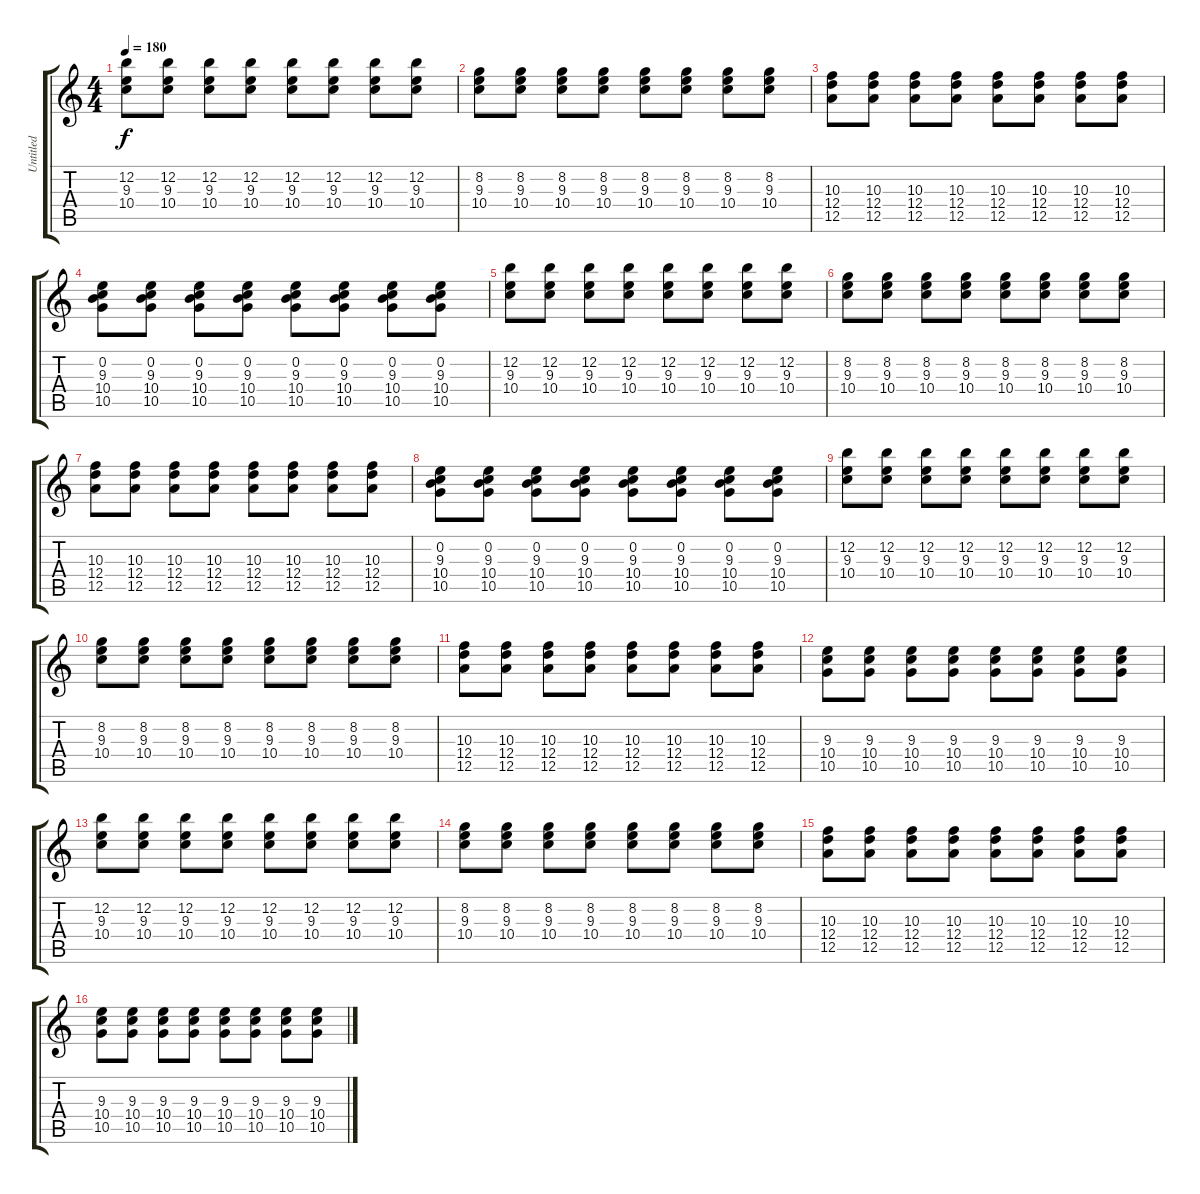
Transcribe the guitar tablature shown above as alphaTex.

\track ("Untitled" "Untitled") {instrument overdrivenguitar}
\staff {score tabs}
\tuning (E4 B3 G3 D3 A2 E2) {hide}
\ts (4 4)
\tempo 180
\clef g2
\ks c
(12.2 9.3 10.4).8{dy f instrument overdrivenguitar} (12.2 9.3 10.4).8 (12.2 9.3 10.4).8 (12.2 9.3 10.4).8 (12.2 9.3 10.4).8 (12.2 9.3 10.4).8 (12.2 9.3 10.4).8 (12.2 9.3 10.4).8 |
(8.2 9.3 10.4).8 (8.2 9.3 10.4).8 (8.2 9.3 10.4).8 (8.2 9.3 10.4).8 (8.2 9.3 10.4).8 (8.2 9.3 10.4).8 (8.2 9.3 10.4).8 (8.2 9.3 10.4).8 |
(10.3 12.4 12.5).8 (10.3 12.4 12.5).8 (10.3 12.4 12.5).8 (10.3 12.4 12.5).8 (10.3 12.4 12.5).8 (10.3 12.4 12.5).8 (10.3 12.4 12.5).8 (10.3 12.4 12.5).8 |
(0.2 9.3 10.4 10.5).8 (0.2 9.3 10.4 10.5).8 (0.2 9.3 10.4 10.5).8 (0.2 9.3 10.4 10.5).8 (0.2 9.3 10.4 10.5).8 (0.2 9.3 10.4 10.5).8 (0.2 9.3 10.4 10.5).8 (0.2 9.3 10.4 10.5).8 |
(12.2 9.3 10.4).8 (12.2 9.3 10.4).8 (12.2 9.3 10.4).8 (12.2 9.3 10.4).8 (12.2 9.3 10.4).8 (12.2 9.3 10.4).8 (12.2 9.3 10.4).8 (12.2 9.3 10.4).8 |
(8.2 9.3 10.4).8 (8.2 9.3 10.4).8 (8.2 9.3 10.4).8 (8.2 9.3 10.4).8 (8.2 9.3 10.4).8 (8.2 9.3 10.4).8 (8.2 9.3 10.4).8 (8.2 9.3 10.4).8 |
(10.3 12.4 12.5).8 (10.3 12.4 12.5).8 (10.3 12.4 12.5).8 (10.3 12.4 12.5).8 (10.3 12.4 12.5).8 (10.3 12.4 12.5).8 (10.3 12.4 12.5).8 (10.3 12.4 12.5).8 |
(0.2 9.3 10.4 10.5).8 (0.2 9.3 10.4 10.5).8 (0.2 9.3 10.4 10.5).8 (0.2 9.3 10.4 10.5).8 (0.2 9.3 10.4 10.5).8 (0.2 9.3 10.4 10.5).8 (0.2 9.3 10.4 10.5).8 (0.2 9.3 10.4 10.5).8 |
(12.2 9.3 10.4).8 (12.2 9.3 10.4).8 (12.2 9.3 10.4).8 (12.2 9.3 10.4).8 (12.2 9.3 10.4).8 (12.2 9.3 10.4).8 (12.2 9.3 10.4).8 (12.2 9.3 10.4).8 |
(8.2 9.3 10.4).8 (8.2 9.3 10.4).8 (8.2 9.3 10.4).8 (8.2 9.3 10.4).8 (8.2 9.3 10.4).8 (8.2 9.3 10.4).8 (8.2 9.3 10.4).8 (8.2 9.3 10.4).8 |
(10.3 12.4 12.5).8 (10.3 12.4 12.5).8 (10.3 12.4 12.5).8 (10.3 12.4 12.5).8 (10.3 12.4 12.5).8 (10.3 12.4 12.5).8 (10.3 12.4 12.5).8 (10.3 12.4 12.5).8 |
(9.3 10.4 10.5).8 (9.3 10.4 10.5).8 (9.3 10.4 10.5).8 (9.3 10.4 10.5).8 (9.3 10.4 10.5).8 (9.3 10.4 10.5).8 (9.3 10.4 10.5).8 (9.3 10.4 10.5).8 |
(12.2 9.3 10.4).8 (12.2 9.3 10.4).8 (12.2 9.3 10.4).8 (12.2 9.3 10.4).8 (12.2 9.3 10.4).8 (12.2 9.3 10.4).8 (12.2 9.3 10.4).8 (12.2 9.3 10.4).8 |
(8.2 9.3 10.4).8 (8.2 9.3 10.4).8 (8.2 9.3 10.4).8 (8.2 9.3 10.4).8 (8.2 9.3 10.4).8 (8.2 9.3 10.4).8 (8.2 9.3 10.4).8 (8.2 9.3 10.4).8 |
(10.3 12.4 12.5).8 (10.3 12.4 12.5).8 (10.3 12.4 12.5).8 (10.3 12.4 12.5).8 (10.3 12.4 12.5).8 (10.3 12.4 12.5).8 (10.3 12.4 12.5).8 (10.3 12.4 12.5).8 |
(9.3 10.4 10.5).8 (9.3 10.4 10.5).8 (9.3 10.4 10.5).8 (9.3 10.4 10.5).8 (9.3 10.4 10.5).8 (9.3 10.4 10.5).8 (9.3 10.4 10.5).8 (9.3 10.4 10.5).8
